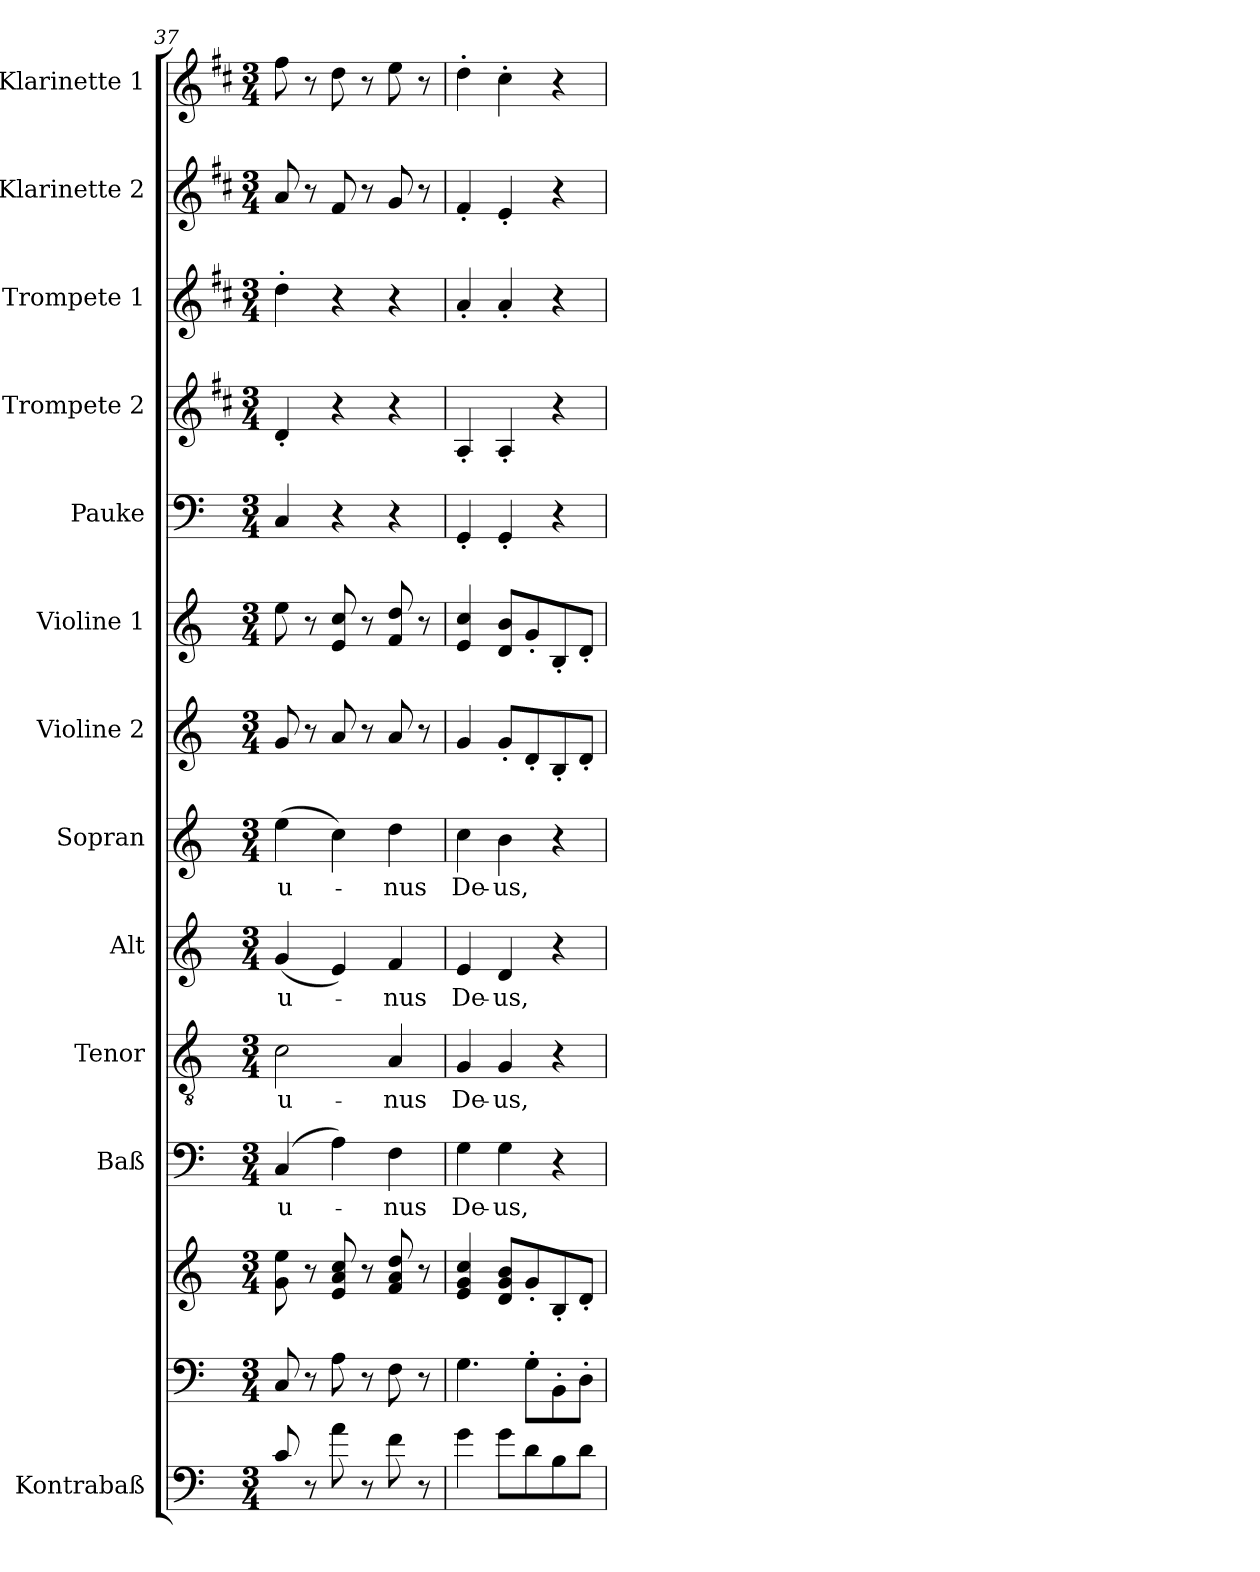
**kern	**kern	**kern	**kern	**text	**kern	**text	**kern	**text	**kern	**text	**kern	**kern	**kern	**kern	**kern	**kern	**kern
*part13	*part12	*part12	*part11	*part11	*part10	*part10	*part9	*part9	*part8	*part8	*part7	*part6	*part5	*part4	*part3	*part2	*part1
*staff14	*staff13	*staff12	*staff11	*staff11	*staff10	*staff10	*staff9	*staff9	*staff8	*staff8	*staff7	*staff6	*staff5	*staff4	*staff3	*staff2	*staff1
*I"Kontrabaß	*	*	*I"Baß	*	*I"Tenor	*	*I"Alt	*	*I"Sopran	*	*I"Violine 2	*I"Violine 1	*I"Pauke	*I"Trompete 2	*I"Trompete 1	*I"Klarinette 2	*I"Klarinette 1
*	*	*	*	*	*	*	*	*	*	*	*I'Vln	*I'Vln	*	*I'Tpt	*I'Tpt	*	*
*clefF4	*clefF4	*clefG2	*clefF4	*	*clefGv2	*	*clefG2	*	*clefG2	*	*clefG2	*clefG2	*clefF4	*clefG2	*clefG2	*clefG2	*clefG2
*ITrd7c12	*	*	*	*	*	*	*	*	*	*	*	*	*	*ITrd1c2	*ITrd1c2	*ITrd1c2	*ITrd1c2
*k[]	*k[]	*k[]	*k[]	*	*k[]	*	*k[]	*	*k[]	*	*k[]	*k[]	*k[]	*k[]	*k[]	*k[]	*k[]
*C:	*C:	*C:	*C:	*	*C:	*	*C:	*	*C:	*	*C:	*C:	*C:	*C:	*C:	*C:	*C:
*M3/4	*M3/4	*M3/4	*M3/4	*	*M3/4	*	*M3/4	*	*M3/4	*	*M3/4	*M3/4	*M3/4	*M3/4	*M3/4	*M3/4	*M3/4
=37	=37	=37	=37	=37	=37	=37	=37	=37	=37	=37	=37	=37	=37	=37	=37	=37	=37
!	!	!	!	!LO:LY:b	!	!LO:LY:b	!	!LO:LY:b	!	!LO:LY:b	!	!	!	!	!	!	!
8C/	8C/	8g\ 8ee\	(4C/	u-	2c\	u-	(<4g/	u-	(>4ee\	u-	8g/	8ee\	4C/	4c'</	4cc'>\	8g/	8ee\
8r	8r	8r	.	.	.	.	.	.	.	.	8r	8r	.	.	.	8r	8r
8A\	8A\	8e/ 8a/ 8cc/	4A\)	.	.	.	4e/)	.	4cc\)	.	8a/	8e/ 8cc/	4r	4r	4r	8e/	8cc\
8r	8r	8r	.	.	.	.	.	.	.	.	8r	8r	.	.	.	8r	8r
!	!	!	!	!LO:LY:b	!	!LO:LY:b	!	!LO:LY:b	!	!LO:LY:b	!	!	!	!	!	!	!
8F\	8F\	8f/ 8a/ 8dd/	4F\	-nus	4A/	-nus	4f/	-nus	4dd\	-nus	8a/	8f/ 8dd/	4r	4r	4r	8f/	8dd\
8r	8r	8r	.	.	.	.	.	.	.	.	8r	8r	.	.	.	8r	8r
=38	=38	=38	=38	=38	=38	=38	=38	=38	=38	=38	=38	=38	=38	=38	=38	=38	=38
!	!	!	!	!LO:LY:b	!	!LO:LY:b	!	!LO:LY:b	!	!LO:LY:b	!	!	!	!	!	!	!
4G\	4.G\	4e/ 4g/ 4cc/	4G\	De-	4G/	De-	4e/	De-	4cc\	De-	4g/	4e/ 4cc/	4GG'</	4G'</	4g'</	4e'</	4cc'>\
!	!	!	!	!LO:LY:b	!	!LO:LY:b	!	!LO:LY:b	!	!LO:LY:b	!	!	!	!	!	!	!
8G\L	.	8d/ 8g/ 8b/L	4G\	-us,	4G/	-us,	4d/	-us,	4b\	-us,	8g'</L	8d/ 8b/L	4GG'</	4G'</	4g'</	4d'</	4b'>\
8D\	8G'>\L	8g'</	.	.	.	.	.	.	.	.	8d'</	8g'</	.	.	.	.	.
8BB\	8BB'>\	8B'</	4r	.	4r	.	4r	.	4r	.	8B'</	8B'</	4r	4r	4r	4r	4r
8D\J	8D'>\J	8d'</J	.	.	.	.	.	.	.	.	8d'</J	8d'</J	.	.	.	.	.
=	=	=	=	=	=	=	=	=	=	=	=	=	=	=	=	=	=
*-	*-	*-	*-	*-	*-	*-	*-	*-	*-	*-	*-	*-	*-	*-	*-	*-	*-
